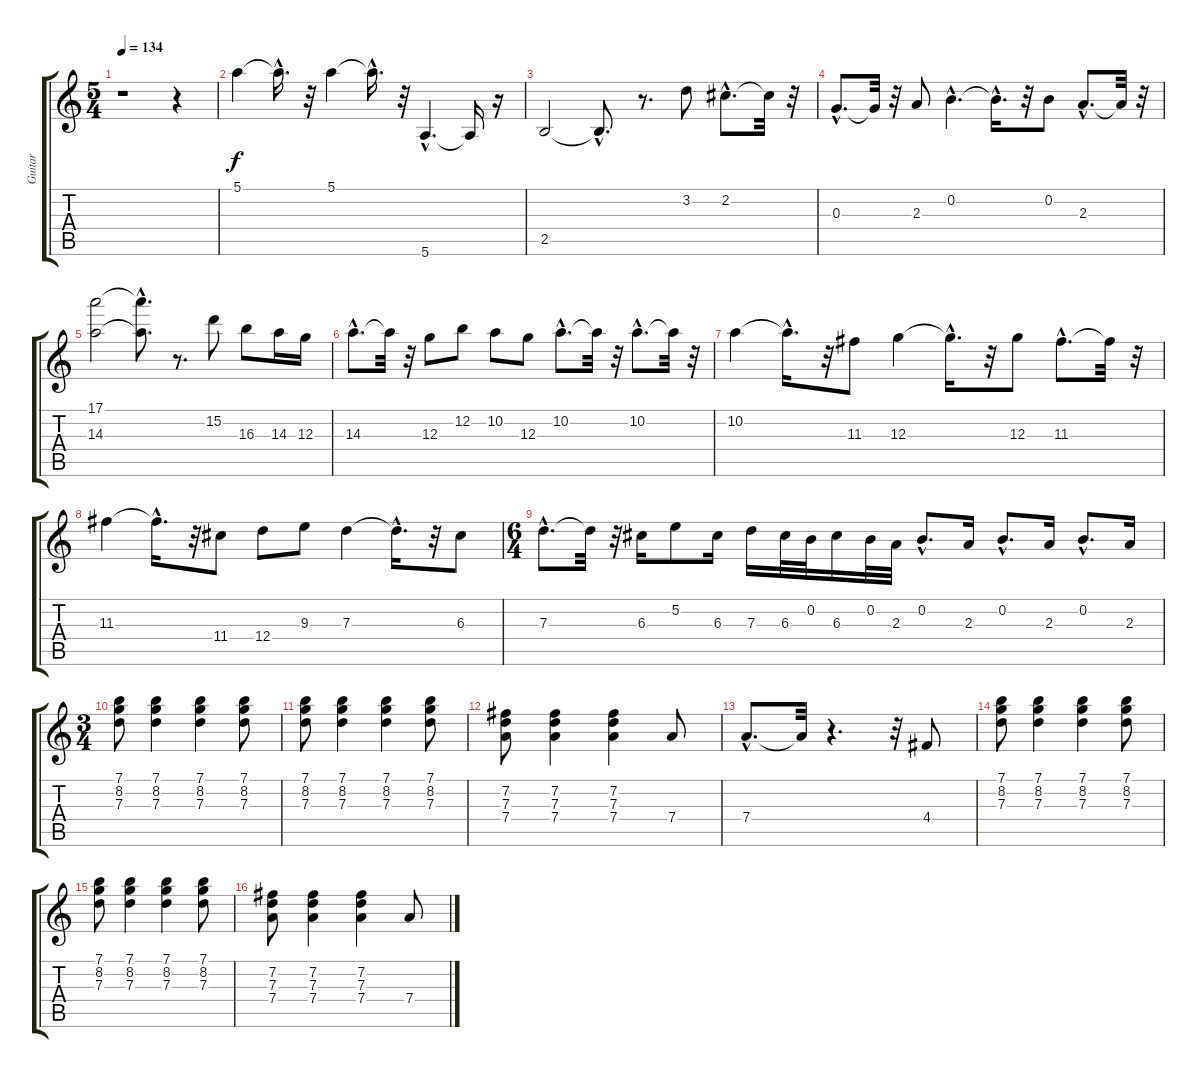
\track ("Guitar" "Guitar") {instrument acousticguitarsteel}
\staff {score tabs}
\tuning (E4 B3 G3 D3 A2 E2) {hide}
\ts (5 4)
\tempo 134
\clef g2
\ks c
r.1{dy f} r.4 |
5.1.4 5.1{hac t}.16{d} r.32 5.1.4 5.1{hac t}.16{d} r.32 5.6{hac}.4{d} 5.6{t}.16 r.16 |
2.5.2 2.5{hac t}.8{d} r.8{d} 3.2.8 2.2{hac}.8{d} 2.2{t}.32 r.32 |
0.3{hac}.8{d} 0.3{t}.32 r.32 2.3.8 0.2{hac}.4{d} 0.2{hac t}.16{d} r.32 0.2.8 2.3{hac}.8{d} 2.3{t}.32 r.32 |
(17.1 14.3).2 (17.1{hac t} 14.3{hac t}).8{d} r.8{d} 15.2.8 16.3.8 14.3.16 12.3.16 |
14.3{hac}.8{d} 14.3{t}.32 r.32 12.3.8 12.2.8 10.2.8 12.3.8 10.2{hac}.8{d} 10.2{t}.32 r.32 10.2{hac}.8{d} 10.2{t}.32 r.32 |
10.2.4 10.2{hac t}.16{d} r.32 11.3.8 12.3.4 12.3{hac t}.16{d} r.32 12.3.8 11.3{hac}.8{d} 11.3{t}.32 r.32 |
11.3.4 11.3{hac t}.16{d} r.32 11.4.8 12.4.8 9.3.8 7.3.4 7.3{hac t}.16{d} r.32 6.3.8 |
\ts (6 4)
7.3{hac}.8{d} 7.3{t}.32 r.32 6.3.16 5.2.8 6.3.16 7.3.16 6.3.32 0.2.32 6.3.16 0.2.32 2.3.32 0.2{hac}.8{d} 2.3.16 0.2{hac}.8{d} 2.3.16 0.2{hac}.8{d} 2.3.16 |
\ts (3 4)
(7.1 8.2 7.3).8 (7.1 8.2 7.3).4 (7.1 8.2 7.3).4 (7.1 8.2 7.3).8 |
(7.1 8.2 7.3).8 (7.1 8.2 7.3).4 (7.1 8.2 7.3).4 (7.1 8.2 7.3).8 |
(7.2 7.3 7.4).8 (7.2 7.3 7.4).4 (7.2 7.3 7.4).4 7.4.8 |
7.4{hac}.8{d} 7.4{t}.32 r.4{d} r.32 4.4.8 |
(7.1 8.2 7.3).8 (7.1 8.2 7.3).4 (7.1 8.2 7.3).4 (7.1 8.2 7.3).8 |
(7.1 8.2 7.3).8 (7.1 8.2 7.3).4 (7.1 8.2 7.3).4 (7.1 8.2 7.3).8 |
(7.2 7.3 7.4).8 (7.2 7.3 7.4).4 (7.2 7.3 7.4).4 7.4.8
